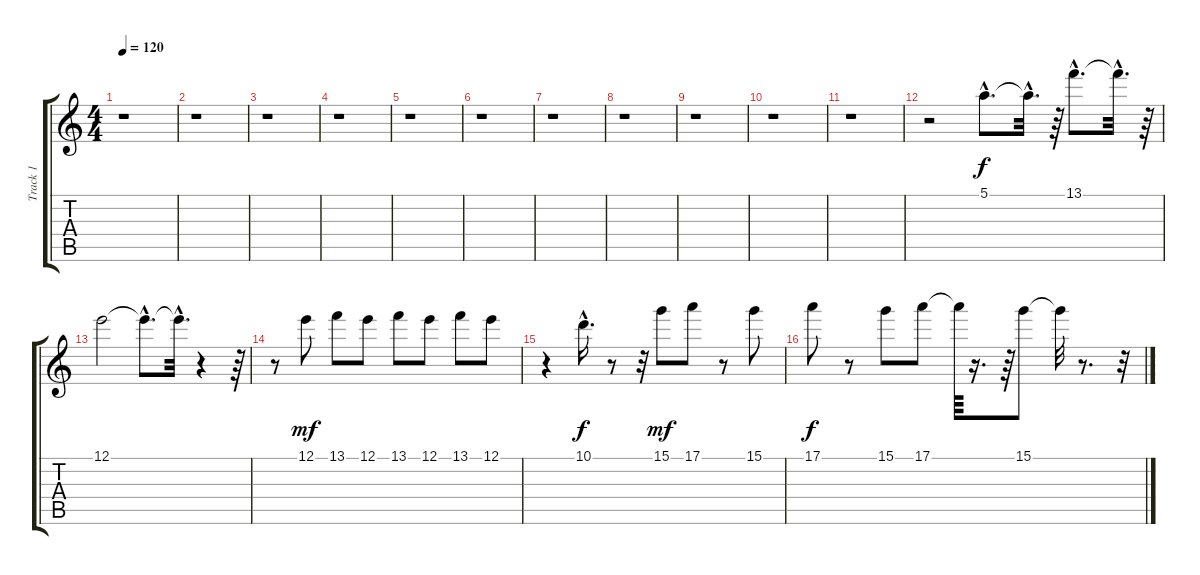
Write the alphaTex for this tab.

\track ("Track 1" "Track 1") {instrument electricguitarjazz}
\staff {score tabs}
\tuning (E4 B3 G3 D3 A2 E2) {hide}
\ts (4 4)
\tempo 120
\clef g2
\ks c
r.1{dy f} |
r.1 |
r.1 |
r.1 |
r.1 |
r.1 |
r.1 |
r.1 |
r.1 |
r.1 |
r.1 |
r.2 5.1{hac}.8{d} 5.1{hac t}.32{d} r.64 13.1{hac}.8{d} 13.1{hac t}.32{d} r.64 |
12.1.2 12.1{hac t}.8{d} 12.1{hac t}.32{d} r.4 r.64 |
r.8 12.1.8{dy mf} 13.1.8 12.1.8 13.1.8 12.1.8 13.1.8 12.1.8 |
r.4 10.1{hac}.16{d dy f} r.8 r.32 15.1.8{dy mf} 17.1.8 r.8 15.1.8 |
17.1.8{dy f} r.8 15.1.8 17.1.8 17.1{t}.64 r.16{d} r.64 15.1.8 15.1{t}.32 r.8{d} r.32
